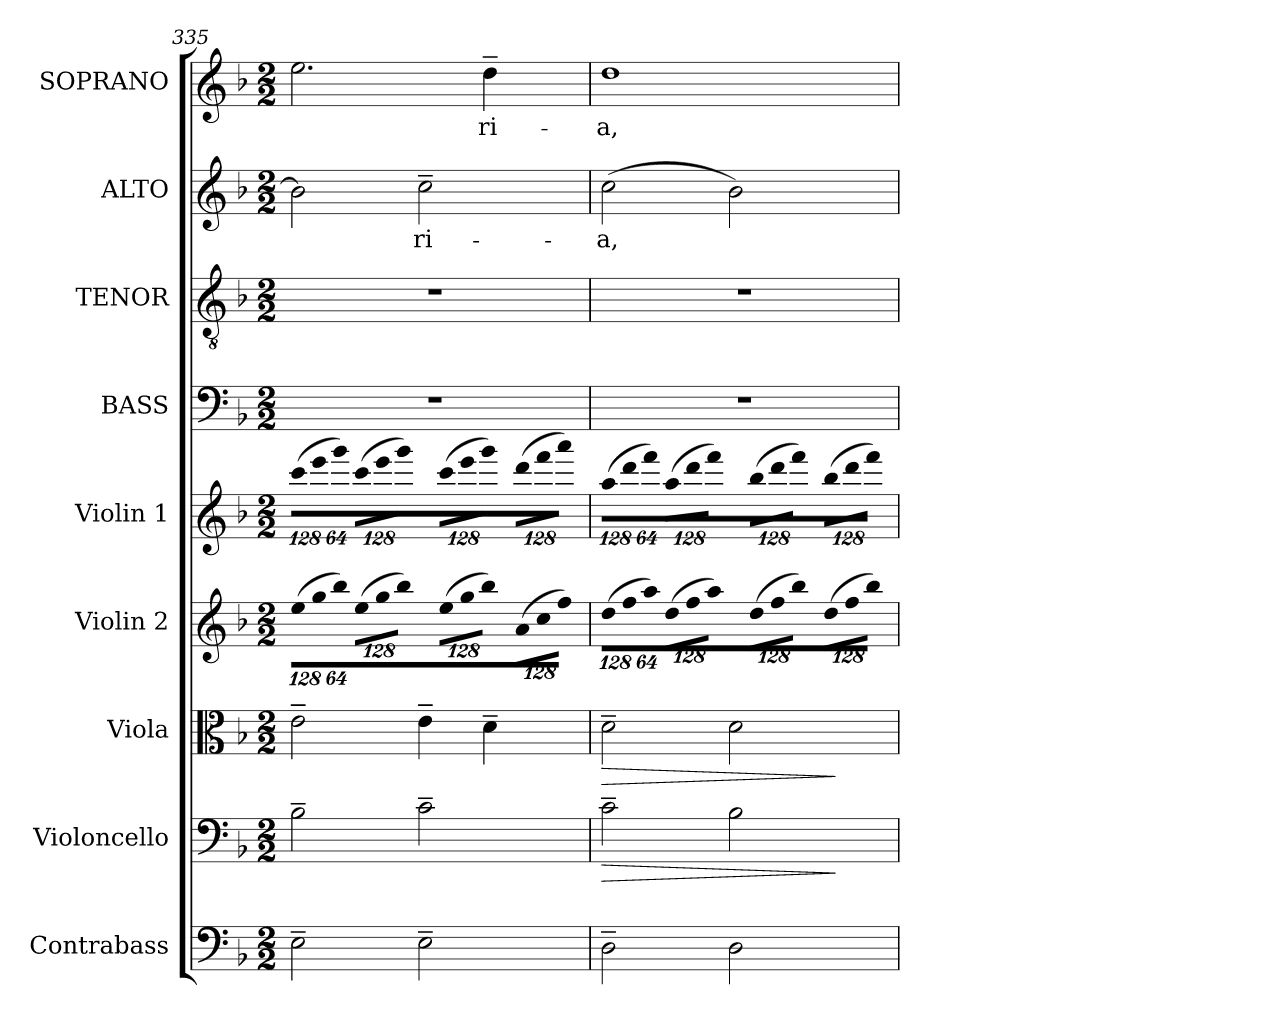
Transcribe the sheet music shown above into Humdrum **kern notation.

**kern	**kern	**dynam	**kern	**dynam	**kern	**kern	**kern	**kern	**kern	**text	**kern	**text
*part9	*part8	*part8	*part7	*part7	*part6	*part5	*part4	*part3	*part2	*part2	*part1	*part1
*staff9	*staff8	*staff8	*staff7	*staff7	*staff6	*staff5	*staff4	*staff3	*staff2	*staff2	*staff1	*staff1
*I"Contrabass	*I"Violoncello	*	*I"Viola	*	*I"Violin 2	*I"Violin 1	*I"BASS	*I"TENOR	*I"ALTO	*	*I"SOPRANO	*
*I'Cb.	*I'Vc.	*	*I'Vla.	*	*I'Vln. 2	*I'Vln. 1	*I'B.	*I'T.	*I'A.	*	*I'S.	*
*clefF4	*clefF4	*	*clefC3	*	*clefG2	*clefG2	*clefF4	*clefGv2	*clefG2	*	*clefG2	*
*ITrd7c12	*	*	*	*	*	*	*	*ITrd7c12	*	*	*	*
*k[b-]	*k[b-]	*	*k[b-]	*	*k[b-]	*k[b-]	*k[b-]	*k[b-]	*k[b-]	*	*k[b-]	*
*F:	*F:	*	*F:	*	*F:	*F:	*F:	*F:	*F:	*	*F:	*
*M2/2	*M2/2	*	*M2/2	*	*M2/2	*M2/2	*M2/2	*M2/2	*M2/2	*	*M2/2	*
*	*	*	*	*	*Xbrackettup	*	*	*	*	*	*	*
=335	=335	=335	=335	=335	=335	=335	=335	=335	=335	=335	=335	=335
!	!	!	!	!	!LO:N:vis=8	!	!	!	!	!	!	!
*	*	*	*	*	*	*Xbrackettup	*	*	*	*	*	*
!	!	!	!	!	!	!LO:N:vis=8	!	!	!	!	!	!
2EE~i\	2B-~i\	.	2e~i\	.	(1024%85eei\L	(1024%85ccci\L	1r	1r	2b-i\]	.	2.eei\	.
!	!	!	!	!	!LO:N:vis=8	!LO:N:vis=8	!	!	!	!	!	!
.	.	.	.	.	1024%85ggi\	1024%85eeei\	.	.	.	.	.	.
!	!	!	!	!	!LO:N:vis=8	!LO:N:vis=8	!	!	!	!	!	!
.	.	.	.	.	512%43bb-i\J)	512%43gggi\J)	.	.	.	.	.	.
!	!	!	!	!	!LO:N:vis=8	!LO:N:vis=8	!	!	!	!	!	!
.	.	.	.	.	(1024%85eei\L	(1024%85ccci\L	.	.	.	.	.	.
!	!	!	!	!	!LO:N:vis=8	!LO:N:vis=8	!	!	!	!	!	!
.	.	.	.	.	1024%85ggi\	1024%85eeei\	.	.	.	.	.	.
!	!	!	!	!	!LO:N:vis=8	!LO:N:vis=8	!	!	!	!	!	!
.	.	.	.	.	512%43bb-i\J)	512%43gggi\J)	.	.	.	.	.	.
!	!	!	!	!	!LO:N:vis=8	!LO:N:vis=8	!	!	!	!	!	!
!	!	!	!	!	!	!	!	!	!	!LO:LY:b:color=#000000	!	!
2EE~i\	2c~i\	.	4e~i\	.	(1024%85eei\L	(1024%85ccci\L	.	.	2cc~i\	-ri-	.	.
!	!	!	!	!	!LO:N:vis=8	!LO:N:vis=8	!	!	!	!	!	!
.	.	.	.	.	1024%85ggi\	1024%85eeei\	.	.	.	.	.	.
!	!	!	!	!	!LO:N:vis=8	!LO:N:vis=8	!	!	!	!	!	!
.	.	.	.	.	512%43bb-i\J)	512%43gggi\J)	.	.	.	.	.	.
!	!	!	!	!	!LO:N:vis=8	!LO:N:vis=8	!	!	!	!	!	!
!	!	!	!	!	!	!	!	!	!	!	!	!LO:LY:b:color=#000000
.	.	.	4d~i\	.	(1024%85ai\L	(1024%85dddi\L	.	.	.	.	4dd~i\	-ri-
!	!	!	!	!	!LO:N:vis=8	!LO:N:vis=8	!	!	!	!	!	!
.	.	.	.	.	1024%85cci\	1024%85fffi\	.	.	.	.	.	.
!	!	!	!	!	!LO:N:vis=8	!LO:N:vis=8	!	!	!	!	!	!
.	.	.	.	.	512%43ffi\J)	512%43aaai\J)	.	.	.	.	.	.
=336	=336	=336	=336	=336	=336	=336	=336	=336	=336	=336	=336	=336
!	!	!LO:HP:b	!	!LO:HP:b	!LO:N:vis=8	!LO:N:vis=8	!	!	!	!	!	!
!	!	!	!	!	!	!	!	!	!	!LO:LY:b:color=#000000	!	!
!	!	!	!	!	!	!	!	!	!	!	!	!LO:LY:b:color=#000000
2DD~i\	2c~i\	>	2d~i\	>	(1024%85ddi\L	(1024%85aai\L	1r	1r	(2cci\	-a,	1ddi	-a,
!	!	!	!	!	!LO:N:vis=8	!LO:N:vis=8	!	!	!	!	!	!
.	.	.	.	.	1024%85ffi\	1024%85dddi\	.	.	.	.	.	.
!	!	!	!	!	!LO:N:vis=8	!LO:N:vis=8	!	!	!	!	!	!
.	.	.	.	.	512%43aai\J)	512%43fffi\J)	.	.	.	.	.	.
!	!	!	!	!	!LO:N:vis=8	!LO:N:vis=8	!	!	!	!	!	!
.	.	.	.	.	(1024%85ddi\L	(1024%85aai\L	.	.	.	.	.	.
!	!	!	!	!	!LO:N:vis=8	!LO:N:vis=8	!	!	!	!	!	!
.	.	.	.	.	1024%85ffi\	1024%85dddi\	.	.	.	.	.	.
!	!	!	!	!	!LO:N:vis=8	!LO:N:vis=8	!	!	!	!	!	!
.	.	.	.	.	512%43aai\J)	512%43fffi\J)	.	.	.	.	.	.
!	!	!	!	!	!LO:N:vis=8	!LO:N:vis=8	!	!	!	!	!	!
2DDi\	2B-i\	.	2di\	.	(1024%85ddi\L	(1024%85bb-i\L	.	.	2b-i\)	.	.	.
!	!	!	!	!	!LO:N:vis=8	!LO:N:vis=8	!	!	!	!	!	!
.	.	.	.	.	1024%85ffi\	1024%85dddi\	.	.	.	.	.	.
!	!	!	!	!	!LO:N:vis=8	!LO:N:vis=8	!	!	!	!	!	!
.	.	.	.	.	512%43bb-i\J)	512%43fffi\J)	.	.	.	.	.	.
!	!	!	!	!	!LO:N:vis=8	!LO:N:vis=8	!	!	!	!	!	!
.	.	.	.	.	(1024%85ddi\L	(1024%85bb-i\L	.	.	.	.	.	.
!	!	!	!	!	!LO:N:vis=8	!LO:N:vis=8	!	!	!	!	!	!
.	.	.	.	.	1024%85ffi\	1024%85dddi\	.	.	.	.	.	.
!	!	!	!	!	!LO:N:vis=8	!LO:N:vis=8	!	!	!	!	!	!
.	.	.	.	.	512%43bb-i\J)	512%43fffi\J)	.	.	.	.	.	.
.	.	]	.	]	.	.	.	.	.	.	.	.
=	=	=	=	=	=	=	=	=	=	=	=	=
*-	*-	*-	*-	*-	*-	*-	*-	*-	*-	*-	*-	*-
